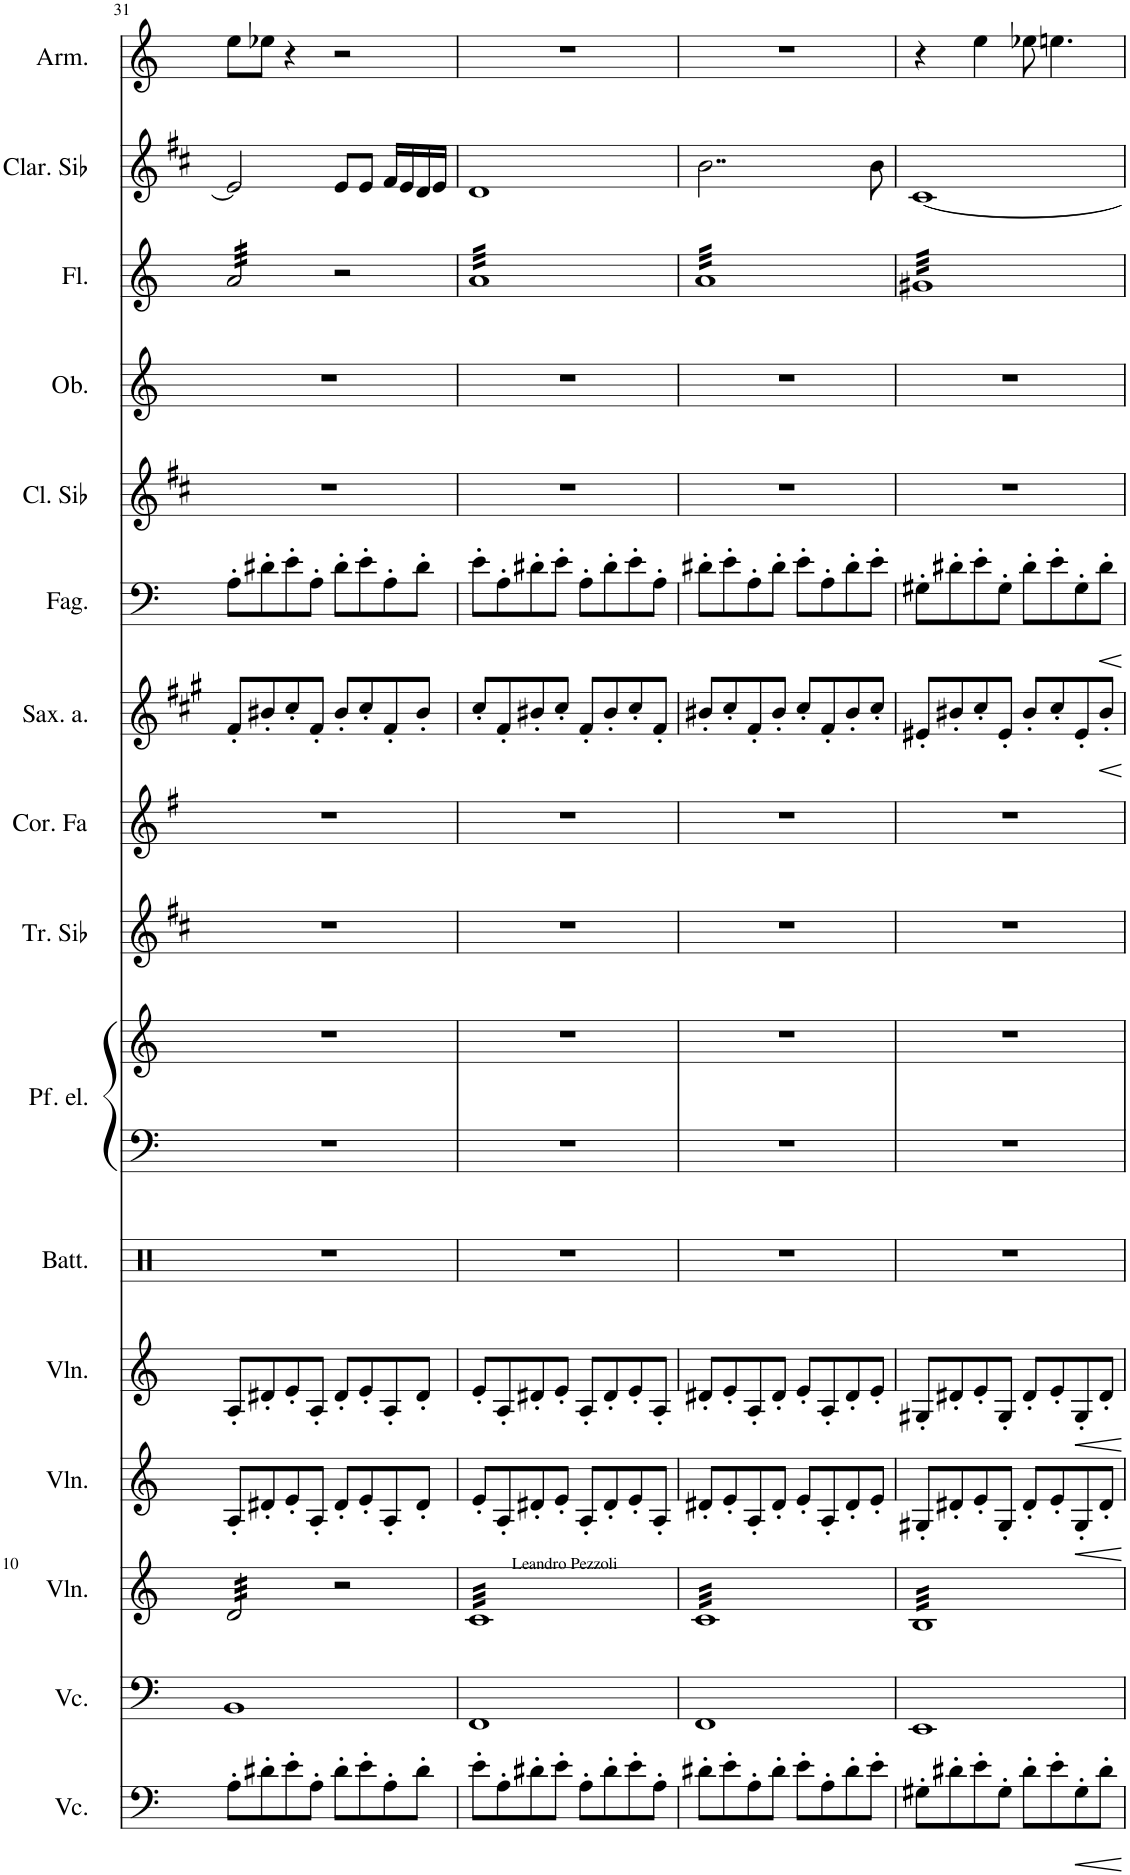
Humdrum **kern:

**kern	**kern	**kern	**kern	**kern	**kern	**kern	**kern	**kern	**kern	**kern	**kern	**kern	**kern	**kern	**kern	**kern
*part16	*part15	*part14	*part13	*part12	*part11	*part10	*part10	*part9	*part8	*part7	*part6	*part5	*part4	*part3	*part2	*part1
*staff17	*staff16	*staff15	*staff14	*staff13	*staff12	*staff11	*staff10	*staff9	*staff8	*staff7	*staff6	*staff5	*staff4	*staff3	*staff2	*staff1
*I"Violoncello	*I"Violoncello	*I"Violino	*I"Violino	*I"Violino	*I"Batteria	*I"Piano elettrico	*	*I"Tromba in Sib	*I"Corno in Fa	*I"Sassofono contralto	*I"Fagotto	*I"Clarinetto in Sib	*I"Oboe	*I"Flauto	*I"Clarinette en Sib	*I"Armonica
*I'Vc.	*I'Vc.	*I'Vln.	*I'Vln.	*I'Vln.	*I'Batt.	*	*	*I'Tr. Sib	*I'Cor. Fa	*	*I'Fag.	*I'Cl. Sib	*I'Ob.	*I'Fl.	*I'Clar. Sib	*I'Arm.
!!LO:PB:g=z
*clefF4	*clefF4	*clefG2	*clefG2	*clefG2	*clefX	*clefF4	*clefG2	*clefG2	*clefG2	*clefG2	*clefF4	*clefG2	*clefG2	*clefG2	*clefG2	*clefG2
*	*	*	*	*	*	*	*	*Trd1c2	*Trd4c7	*Trd5c9	*	*Trd1c2	*	*	*Trd1c2	*
*k[]	*k[]	*k[]	*k[]	*k[]	*k[]	*k[]	*k[]	*k[f#c#]	*k[f#]	*k[f#c#g#]	*k[]	*k[f#c#]	*k[]	*k[]	*k[f#c#]	*k[]
*M4/4	*M4/4	*M4/4	*M4/4	*M4/4	*M4/4	*M4/4	*M4/4	*M4/4	*M4/4	*M4/4	*M4/4	*M4/4	*M4/4	*M4/4	*M4/4	*M4/4
=31	=31	=31	=31	=31	=31	=31	=31	=31	=31	=31	=31	=31	=31	=31	=31	=31
*	*	*tremolo	*	*	*	*	*	*	*	*	*	*	*	*	*	*
*	*	*	*	*	*	*	*	*	*	*	*	*	*	*tremolo	*	*
8A'\L	1BB	32d/LLL	8A'/L	8A'/L	1r	1r	1r	1r	1r	8f#'/L	8A'\L	1r	1r	32a/LLL	2e/]	8ee\L
.	.	32d/	.	.	.	.	.	.	.	.	.	.	.	32a/	.	.
.	.	32d/	.	.	.	.	.	.	.	.	.	.	.	32a/	.	.
.	.	32d/	.	.	.	.	.	.	.	.	.	.	.	32a/	.	.
8d#X'\	.	32d/	8d#X'/	8d#X'/	.	.	.	.	.	8b#X'/	8d#X'\	.	.	32a/	.	8ee-X\J
.	.	32d/	.	.	.	.	.	.	.	.	.	.	.	32a/	.	.
.	.	32d/	.	.	.	.	.	.	.	.	.	.	.	32a/	.	.
.	.	32d/	.	.	.	.	.	.	.	.	.	.	.	32a/	.	.
8e'\	.	32d/	8e'/	8e'/	.	.	.	.	.	8cc#'/	8e'\	.	.	32a/	.	4r
.	.	32d/	.	.	.	.	.	.	.	.	.	.	.	32a/	.	.
.	.	32d/	.	.	.	.	.	.	.	.	.	.	.	32a/	.	.
.	.	32d/	.	.	.	.	.	.	.	.	.	.	.	32a/	.	.
8A'\J	.	32d/	8A'/J	8A'/J	.	.	.	.	.	8f#'/J	8A'\J	.	.	32a/	.	.
.	.	32d/	.	.	.	.	.	.	.	.	.	.	.	32a/	.	.
.	.	32d/	.	.	.	.	.	.	.	.	.	.	.	32a/	.	.
.	.	32d/JJJ	.	.	.	.	.	.	.	.	.	.	.	32a/JJJ	.	.
8d#'\L	.	2r	8d#'/L	8d#'/L	.	.	.	.	.	8b#'/L	8d#'\L	.	.	2r	8e/L	2r
8e'\	.	.	8e'/	8e'/	.	.	.	.	.	8cc#'/	8e'\	.	.	.	8e/J	.
8A'\	.	.	8A'/	8A'/	.	.	.	.	.	8f#'/	8A'\	.	.	.	16f#/LL	.
.	.	.	.	.	.	.	.	.	.	.	.	.	.	.	16e/	.
8d#'\J	.	.	8d#'/J	8d#'/J	.	.	.	.	.	8b#'/J	8d#'\J	.	.	.	16d/	.
.	.	.	.	.	.	.	.	.	.	.	.	.	.	.	16e/JJ	.
=32	=32	=32	=32	=32	=32	=32	=32	=32	=32	=32	=32	=32	=32	=32	=32	=32
8e'\L	1FF	32cLLL	8e'/L	8e'/L	1r	1r	1r	1r	1r	8cc#'/L	8e'\L	1r	1r	32aLLL	1d	1r
.	.	32c	.	.	.	.	.	.	.	.	.	.	.	32a	.	.
.	.	32c	.	.	.	.	.	.	.	.	.	.	.	32a	.	.
.	.	32c	.	.	.	.	.	.	.	.	.	.	.	32a	.	.
8A'\	.	32c	8A'/	8A'/	.	.	.	.	.	8f#'/	8A'\	.	.	32a	.	.
.	.	32c	.	.	.	.	.	.	.	.	.	.	.	32a	.	.
.	.	32c	.	.	.	.	.	.	.	.	.	.	.	32a	.	.
.	.	32c	.	.	.	.	.	.	.	.	.	.	.	32a	.	.
8d#X'\	.	32c	8d#X'/	8d#X'/	.	.	.	.	.	8b#X'/	8d#X'\	.	.	32a	.	.
.	.	32c	.	.	.	.	.	.	.	.	.	.	.	32a	.	.
.	.	32c	.	.	.	.	.	.	.	.	.	.	.	32a	.	.
.	.	32c	.	.	.	.	.	.	.	.	.	.	.	32a	.	.
8e'\J	.	32c	8e'/J	8e'/J	.	.	.	.	.	8cc#'/J	8e'\J	.	.	32a	.	.
.	.	32c	.	.	.	.	.	.	.	.	.	.	.	32a	.	.
.	.	32c	.	.	.	.	.	.	.	.	.	.	.	32a	.	.
.	.	32c	.	.	.	.	.	.	.	.	.	.	.	32a	.	.
8A'\L	.	32c	8A'/L	8A'/L	.	.	.	.	.	8f#'/L	8A'\L	.	.	32a	.	.
.	.	32c	.	.	.	.	.	.	.	.	.	.	.	32a	.	.
.	.	32c	.	.	.	.	.	.	.	.	.	.	.	32a	.	.
.	.	32c	.	.	.	.	.	.	.	.	.	.	.	32a	.	.
8d#'\	.	32c	8d#'/	8d#'/	.	.	.	.	.	8b#'/	8d#'\	.	.	32a	.	.
.	.	32c	.	.	.	.	.	.	.	.	.	.	.	32a	.	.
.	.	32c	.	.	.	.	.	.	.	.	.	.	.	32a	.	.
.	.	32c	.	.	.	.	.	.	.	.	.	.	.	32a	.	.
8e'\	.	32c	8e'/	8e'/	.	.	.	.	.	8cc#'/	8e'\	.	.	32a	.	.
.	.	32c	.	.	.	.	.	.	.	.	.	.	.	32a	.	.
.	.	32c	.	.	.	.	.	.	.	.	.	.	.	32a	.	.
.	.	32c	.	.	.	.	.	.	.	.	.	.	.	32a	.	.
8A'\J	.	32c	8A'/J	8A'/J	.	.	.	.	.	8f#'/J	8A'\J	.	.	32a	.	.
.	.	32c	.	.	.	.	.	.	.	.	.	.	.	32a	.	.
.	.	32c	.	.	.	.	.	.	.	.	.	.	.	32a	.	.
.	.	32cJJJ	.	.	.	.	.	.	.	.	.	.	.	32aJJJ	.	.
=33	=33	=33	=33	=33	=33	=33	=33	=33	=33	=33	=33	=33	=33	=33	=33	=33
8d#X'\L	1FF	32cLLL	8d#X'/L	8d#X'/L	1r	1r	1r	1r	1r	8b#X'/L	8d#X'\L	1r	1r	32aLLL	2..b\	1r
.	.	32c	.	.	.	.	.	.	.	.	.	.	.	32a	.	.
.	.	32c	.	.	.	.	.	.	.	.	.	.	.	32a	.	.
.	.	32c	.	.	.	.	.	.	.	.	.	.	.	32a	.	.
8e'\	.	32c	8e'/	8e'/	.	.	.	.	.	8cc#'/	8e'\	.	.	32a	.	.
.	.	32c	.	.	.	.	.	.	.	.	.	.	.	32a	.	.
.	.	32c	.	.	.	.	.	.	.	.	.	.	.	32a	.	.
.	.	32c	.	.	.	.	.	.	.	.	.	.	.	32a	.	.
8A'\	.	32c	8A'/	8A'/	.	.	.	.	.	8f#'/	8A'\	.	.	32a	.	.
.	.	32c	.	.	.	.	.	.	.	.	.	.	.	32a	.	.
.	.	32c	.	.	.	.	.	.	.	.	.	.	.	32a	.	.
.	.	32c	.	.	.	.	.	.	.	.	.	.	.	32a	.	.
8d#'\J	.	32c	8d#'/J	8d#'/J	.	.	.	.	.	8b#'/J	8d#'\J	.	.	32a	.	.
.	.	32c	.	.	.	.	.	.	.	.	.	.	.	32a	.	.
.	.	32c	.	.	.	.	.	.	.	.	.	.	.	32a	.	.
.	.	32c	.	.	.	.	.	.	.	.	.	.	.	32a	.	.
8e'\L	.	32c	8e'/L	8e'/L	.	.	.	.	.	8cc#'/L	8e'\L	.	.	32a	.	.
.	.	32c	.	.	.	.	.	.	.	.	.	.	.	32a	.	.
.	.	32c	.	.	.	.	.	.	.	.	.	.	.	32a	.	.
.	.	32c	.	.	.	.	.	.	.	.	.	.	.	32a	.	.
8A'\	.	32c	8A'/	8A'/	.	.	.	.	.	8f#'/	8A'\	.	.	32a	.	.
.	.	32c	.	.	.	.	.	.	.	.	.	.	.	32a	.	.
.	.	32c	.	.	.	.	.	.	.	.	.	.	.	32a	.	.
.	.	32c	.	.	.	.	.	.	.	.	.	.	.	32a	.	.
8d#'\	.	32c	8d#'/	8d#'/	.	.	.	.	.	8b#'/	8d#'\	.	.	32a	.	.
.	.	32c	.	.	.	.	.	.	.	.	.	.	.	32a	.	.
.	.	32c	.	.	.	.	.	.	.	.	.	.	.	32a	.	.
.	.	32c	.	.	.	.	.	.	.	.	.	.	.	32a	.	.
8e'\J	.	32c	8e'/J	8e'/J	.	.	.	.	.	8cc#'/J	8e'\J	.	.	32a	8b\	.
.	.	32c	.	.	.	.	.	.	.	.	.	.	.	32a	.	.
.	.	32c	.	.	.	.	.	.	.	.	.	.	.	32a	.	.
.	.	32cJJJ	.	.	.	.	.	.	.	.	.	.	.	32aJJJ	.	.
=34	=34	=34	=34	=34	=34	=34	=34	=34	=34	=34	=34	=34	=34	=34	=34	=34
8G#X'\L	1EE	32BLLL	8G#X'/L	8G#X'/L	1r	1r	1r	1r	1r	8e#X'/L	8G#X'\L	1r	1r	32g#XLLL	[1c#	4r
.	.	32B	.	.	.	.	.	.	.	.	.	.	.	32g#X	.	.
.	.	32B	.	.	.	.	.	.	.	.	.	.	.	32g#X	.	.
.	.	32B	.	.	.	.	.	.	.	.	.	.	.	32g#X	.	.
8d#X'\	.	32B	8d#X'/	8d#X'/	.	.	.	.	.	8b#X'/	8d#X'\	.	.	32g#X	.	.
.	.	32B	.	.	.	.	.	.	.	.	.	.	.	32g#X	.	.
.	.	32B	.	.	.	.	.	.	.	.	.	.	.	32g#X	.	.
.	.	32B	.	.	.	.	.	.	.	.	.	.	.	32g#X	.	.
8e'\	.	32B	8e'/	8e'/	.	.	.	.	.	8cc#'/	8e'\	.	.	32g#X	.	4ee\
.	.	32B	.	.	.	.	.	.	.	.	.	.	.	32g#X	.	.
.	.	32B	.	.	.	.	.	.	.	.	.	.	.	32g#X	.	.
.	.	32B	.	.	.	.	.	.	.	.	.	.	.	32g#X	.	.
8G#'\J	.	32B	8G#'/J	8G#'/J	.	.	.	.	.	8e#'/J	8G#'\J	.	.	32g#X	.	.
.	.	32B	.	.	.	.	.	.	.	.	.	.	.	32g#X	.	.
.	.	32B	.	.	.	.	.	.	.	.	.	.	.	32g#X	.	.
.	.	32B	.	.	.	.	.	.	.	.	.	.	.	32g#X	.	.
8d#'\L	.	32B	8d#'/L	8d#'/L	.	.	.	.	.	8b#'/L	8d#'\L	.	.	32g#X	.	8ee-X\
.	.	32B	.	.	.	.	.	.	.	.	.	.	.	32g#X	.	.
.	.	32B	.	.	.	.	.	.	.	.	.	.	.	32g#X	.	.
.	.	32B	.	.	.	.	.	.	.	.	.	.	.	32g#X	.	.
8e'\	.	32B	8e'/	8e'/	.	.	.	.	.	8cc#'/	8e'\	.	.	32g#X	.	4.een\
.	.	32B	.	.	.	.	.	.	.	.	.	.	.	32g#X	.	.
.	.	32B	.	.	.	.	.	.	.	.	.	.	.	32g#X	.	.
.	.	32B	.	.	.	.	.	.	.	.	.	.	.	32g#X	.	.
8G#'\	.	32B	8G#'/	8G#'/	.	.	.	.	.	8e#'/	8G#'\	.	.	32g#X	.	.
.	.	32B	.	.	.	.	.	.	.	.	.	.	.	32g#X	.	.
.	.	32B	.	.	.	.	.	.	.	.	.	.	.	32g#X	.	.
.	.	32B	.	.	.	.	.	.	.	.	.	.	.	32g#X	.	.
8d#'\J	.	32B	8d#'/J	8d#'/J	.	.	.	.	.	8b#'/J	8d#'\J	.	.	32g#X	.	.
.	.	32B	.	.	.	.	.	.	.	.	.	.	.	32g#X	.	.
.	.	32B	.	.	.	.	.	.	.	.	.	.	.	32g#X	.	.
.	.	32BJJJ	.	.	.	.	.	.	.	.	.	.	.	32g#XJJJ	.	.
*	*	*	*	*	*	*	*	*	*	*	*	*	*	*Xtremolo	*	*
*	*	*Xtremolo	*	*	*	*	*	*	*	*	*	*	*	*	*	*
=	=	=	=	=	=	=	=	=	=	=	=	=	=	=	=	=
*-	*-	*-	*-	*-	*-	*-	*-	*-	*-	*-	*-	*-	*-	*-	*-	*-
